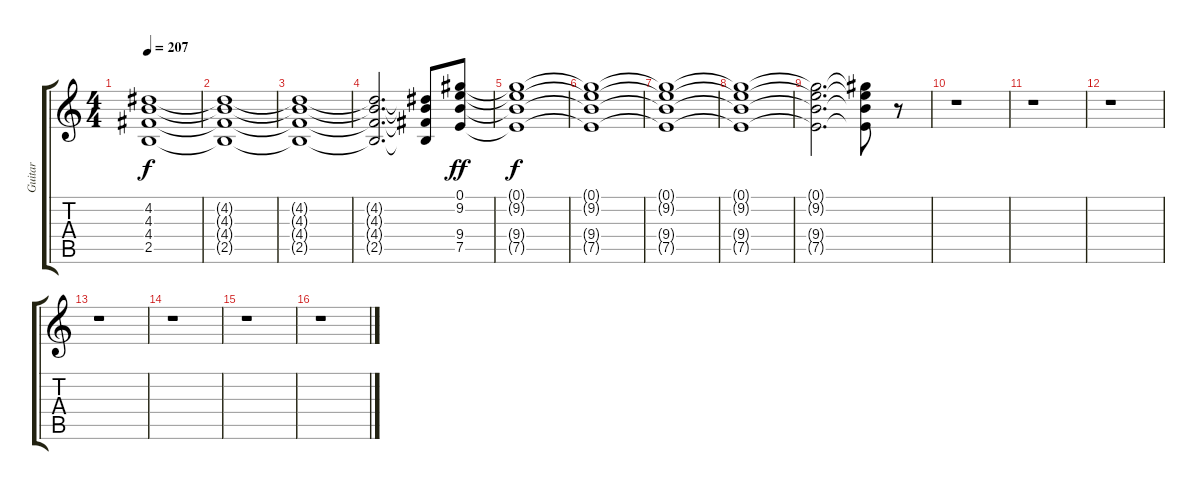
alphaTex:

\track ("Guitar" "Guitar") {instrument overdrivenguitar}
\staff {score tabs}
\tuning (E4 B3 G3 D3 A2 E2) {hide}
\ts (4 4)
\tempo 207
\clef g2
\ks c
(4.2{t} 4.3{t} 4.4{t} 2.5{t}).1{dy f} |
(4.2{t} 4.3{t} 4.4{t} 2.5{t}).1 |
(4.2{t} 4.3{t} 4.4{t} 2.5{t}).1 |
(4.2{t} 4.3{t} 4.4{t} 2.5{t}).2{d} (4.2{t} 4.3{t} 4.4{t} 2.5{t}).8 (0.1 9.2 9.4 7.5).8{dy ff} |
(0.1{t} 9.2{t} 9.4{t} 7.5{t}).1{dy f} |
(0.1{t} 9.2{t} 9.4{t} 7.5{t}).1 |
(0.1{t} 9.2{t} 9.4{t} 7.5{t}).1 |
(0.1{t} 9.2{t} 9.4{t} 7.5{t}).1 |
(0.1{t} 9.2{t} 9.4{t} 7.5{t}).2{d} (0.1{t} 9.2{t} 9.4{t} 7.5{t}).8 r.8 |
r.1 |
r.1 |
r.1 |
r.1 |
r.1 |
r.1 |
r.1
